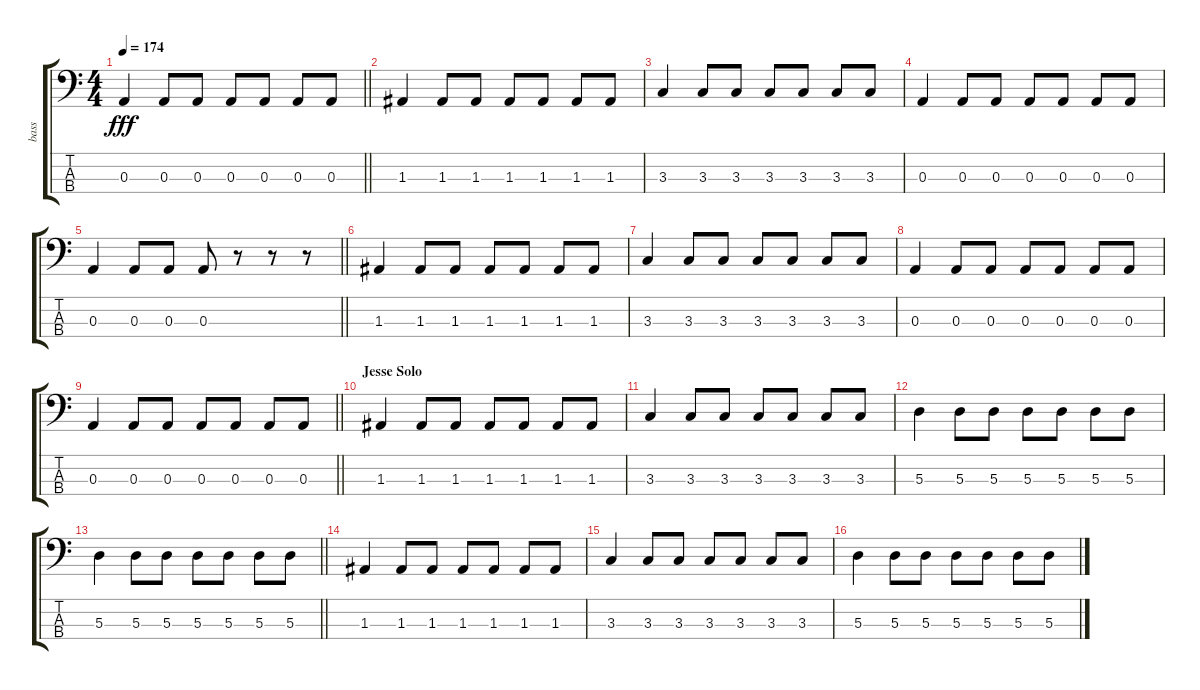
\track ("bass" "bass") {instrument electricbassfinger}
\staff {score tabs}
\tuning (G2 D2 A1 D1) {hide}
\ts (4 4)
\tempo 174
\clef f4
\barLineRight lightlight
\ks c
0.3.4{dy fff} 0.3.8 0.3.8 0.3.8 0.3.8 0.3.8 0.3.8 |
1.3.4 1.3.8 1.3.8 1.3.8 1.3.8 1.3.8 1.3.8 |
3.3.4 3.3.8 3.3.8 3.3.8 3.3.8 3.3.8 3.3.8 |
0.3.4 0.3.8 0.3.8 0.3.8 0.3.8 0.3.8 0.3.8 |
\barLineRight lightlight
0.3.4 0.3.8 0.3.8 0.3.8 r.8 r.8 r.8 |
\section ("" "")
1.3.4 1.3.8 1.3.8 1.3.8 1.3.8 1.3.8 1.3.8 |
3.3.4 3.3.8 3.3.8 3.3.8 3.3.8 3.3.8 3.3.8 |
0.3.4 0.3.8 0.3.8 0.3.8 0.3.8 0.3.8 0.3.8 |
\barLineRight lightlight
0.3.4 0.3.8 0.3.8 0.3.8 0.3.8 0.3.8 0.3.8 |
\section ("" "Jesse Solo")
1.3.4 1.3.8 1.3.8 1.3.8 1.3.8 1.3.8 1.3.8 |
3.3.4 3.3.8 3.3.8 3.3.8 3.3.8 3.3.8 3.3.8 |
5.3.4 5.3.8 5.3.8 5.3.8 5.3.8 5.3.8 5.3.8 |
\barLineRight lightlight
5.3.4 5.3.8 5.3.8 5.3.8 5.3.8 5.3.8 5.3.8 |
1.3.4 1.3.8 1.3.8 1.3.8 1.3.8 1.3.8 1.3.8 |
3.3.4 3.3.8 3.3.8 3.3.8 3.3.8 3.3.8 3.3.8 |
5.3.4 5.3.8 5.3.8 5.3.8 5.3.8 5.3.8 5.3.8
